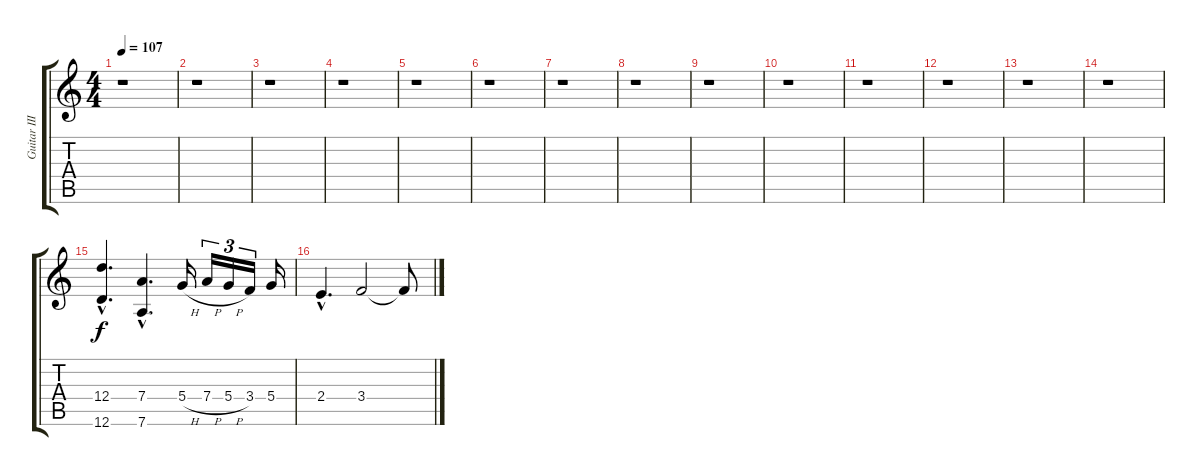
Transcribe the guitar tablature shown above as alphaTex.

\track ("Guitar III" "Guitar III") {instrument distortionguitar}
\staff {score tabs}
\tuning (E4 B3 G3 D3 A2 D2) {hide}
\ts (4 4)
\tempo 107
\clef g2
\ks c
r.1{dy f} |
r.1 |
r.1 |
r.1 |
r.1 |
r.1 |
r.1 |
r.1 |
r.1 |
r.1 |
r.1 |
r.1 |
r.1 |
r.1 |
(12.4{hac} 12.6{hac}).4{d volume 8 instrument distortionguitar} (7.4{hac} 7.6{hac}).4{d} 5.4{h}.16 7.4{h}.16{tu (3 2)} 5.4{h}.16{tu (3 2)} 3.4.16{tu (3 2)} 5.4.16 |
2.4{hac}.4{d volume 8} 3.4.2 3.4{t}.8
